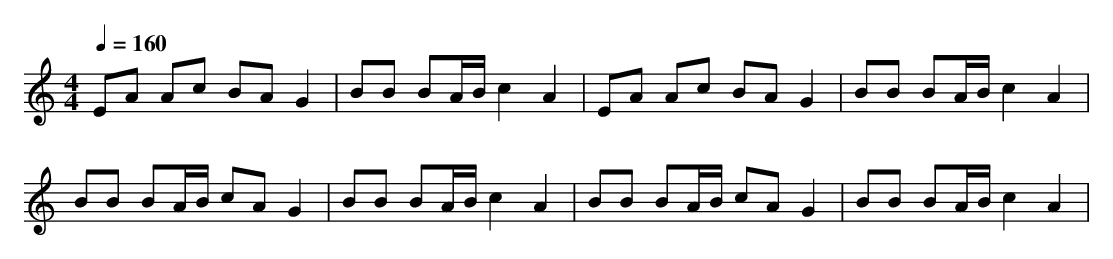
X:1
T:
M: 4/4
L: 1/8
Q:1/4=160
K:C % 0 sharps
EA Ac BA G2|BB BA/2B/2 c2 A2|EA Ac BA G2|BB BA/2B/2 c2 A2|
BB BA/2B/2 cA G2|BB BA/2B/2 c2 A2|BB BA/2B/2 cA G2|BB BA/2B/2 c2 A2|
